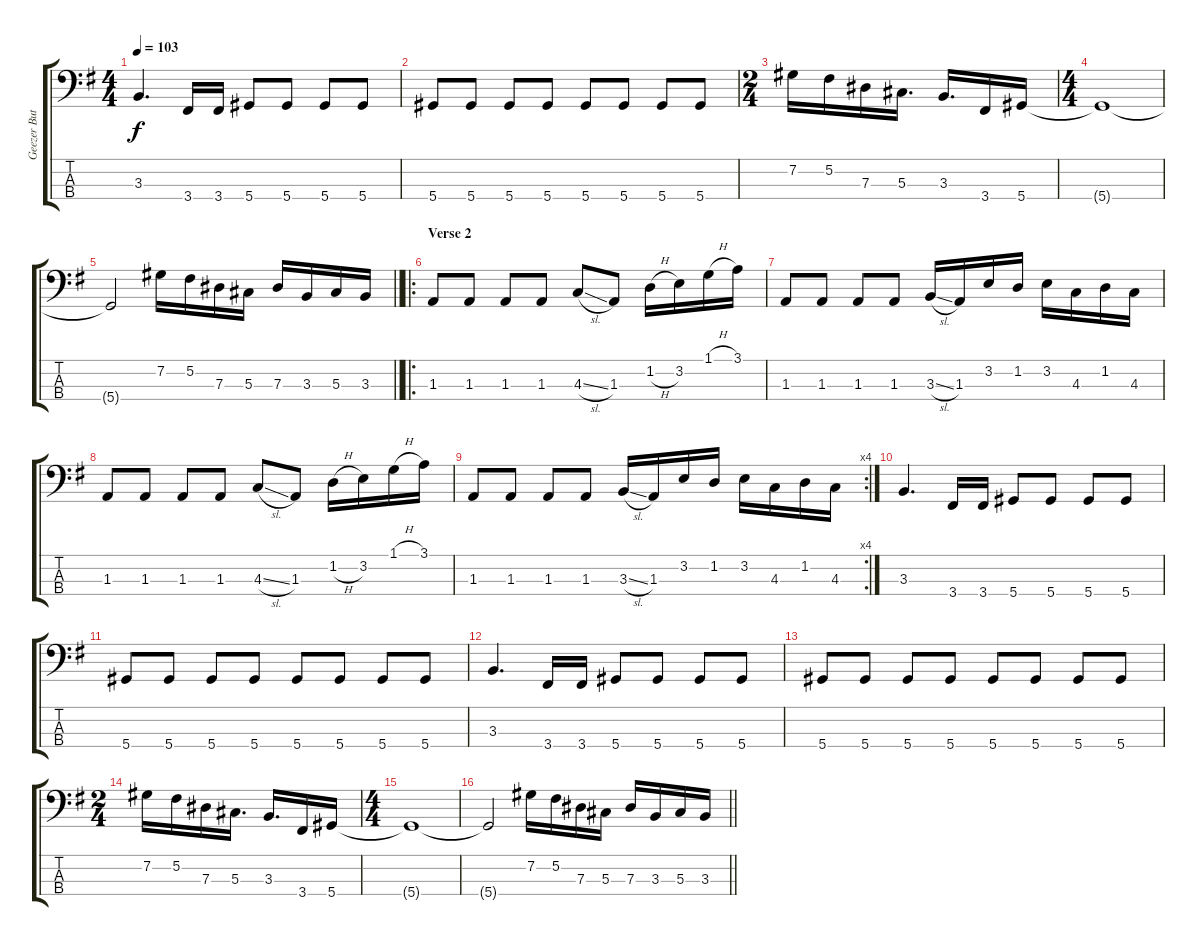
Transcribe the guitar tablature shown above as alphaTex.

\track ("Geezer Butler" "Geezer But") {instrument electricbasspick}
\staff {score tabs}
\tuning (Gb2 Db2 Ab1 Eb1) {hide}
\ts (4 4)
\tempo 103
\clef f4
\ks g
3.3.4{d dy f} 3.4.16 3.4.16 5.4.8 5.4.8 5.4.8 5.4.8 |
5.4.8 5.4.8 5.4.8 5.4.8 5.4.8 5.4.8 5.4.8 5.4.8 |
\ts (2 4)
7.2.16 5.2.16 7.3.16 5.3.16{d} 3.3.16{d} 3.4.16 5.4.16 |
\ts (4 4)
5.4{t}.1 |
\barLineRight lightlight
5.4{t}.2 7.2.16 5.2.16 7.3.16 5.3.16 7.3.16 3.3.16 5.3.16 3.3.16 |
\ro
\section ("" "Verse 2")
1.3.8 1.3.8 1.3.8 1.3.8 4.3{sl}.8 1.3.8 1.2{h}.16 3.2.16 1.1{h}.16 3.1.16 |
1.3.8 1.3.8 1.3.8 1.3.8 3.3{sl}.16 1.3.16 3.2.16 1.2.16 3.2.16 4.3.16 1.2.16 4.3.16 |
1.3.8 1.3.8 1.3.8 1.3.8 4.3{sl}.8 1.3.8 1.2{h}.16 3.2.16 1.1{h}.16 3.1.16 |
\rc 4
1.3.8 1.3.8 1.3.8 1.3.8 3.3{sl}.16 1.3.16 3.2.16 1.2.16 3.2.16 4.3.16 1.2.16 4.3.16 |
3.3.4{d} 3.4.16 3.4.16 5.4.8 5.4.8 5.4.8 5.4.8 |
5.4.8 5.4.8 5.4.8 5.4.8 5.4.8 5.4.8 5.4.8 5.4.8 |
3.3.4{d} 3.4.16 3.4.16 5.4.8 5.4.8 5.4.8 5.4.8 |
5.4.8 5.4.8 5.4.8 5.4.8 5.4.8 5.4.8 5.4.8 5.4.8 |
\ts (2 4)
7.2.16 5.2.16 7.3.16 5.3.16{d} 3.3.16{d} 3.4.16{volume 10} 5.4.16{volume 10} |
\ts (4 4)
5.4{t}.1 |
\barLineRight lightlight
5.4{t}.2 7.2.16 5.2.16 7.3.16 5.3.16 7.3.16 3.3.16 5.3.16 3.3.16
